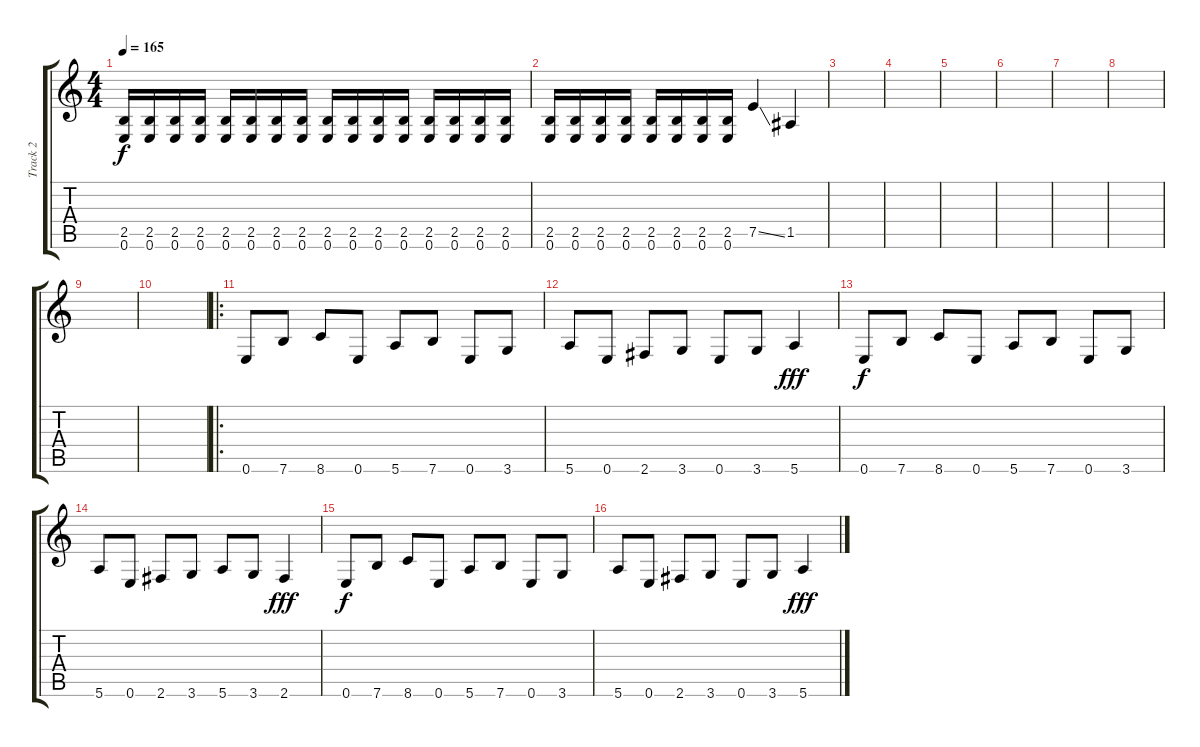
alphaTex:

\track ("Track 2" "Track 2") {instrument distortionguitar}
\staff {score tabs}
\tuning (E4 B3 G3 D3 A2 E2) {hide}
\ts (4 4)
\tempo 165
\clef g2
\ks c
(2.5 0.6).16{dy f} (2.5 0.6).16 (2.5 0.6).16 (2.5 0.6).16 (2.5 0.6).16 (2.5 0.6).16 (2.5 0.6).16 (2.5 0.6).16 (2.5 0.6).16 (2.5 0.6).16 (2.5 0.6).16 (2.5 0.6).16 (2.5 0.6).16 (2.5 0.6).16 (2.5 0.6).16 (2.5 0.6).16 |
(2.5 0.6).16 (2.5 0.6).16 (2.5 0.6).16 (2.5 0.6).16 (2.5 0.6).16 (2.5 0.6).16 (2.5 0.6).16 (2.5 0.6).16 7.5{ss}.4 1.5.4 |
|
|
|
|
|
|
|
|
\ro
0.6.8 7.6.8 8.6.8 0.6.8 5.6.8 7.6.8 0.6.8 3.6.8 |
5.6.8 0.6.8 2.6.8 3.6.8 0.6.8 3.6.8 5.6.4{dy fff} |
0.6.8{dy f} 7.6.8 8.6.8 0.6.8 5.6.8 7.6.8 0.6.8 3.6.8 |
5.6.8 0.6.8 2.6.8 3.6.8 5.6.8 3.6.8 2.6.4{dy fff} |
0.6.8{dy f} 7.6.8 8.6.8 0.6.8 5.6.8 7.6.8 0.6.8 3.6.8 |
5.6.8 0.6.8 2.6.8 3.6.8 0.6.8 3.6.8 5.6.4{dy fff}
